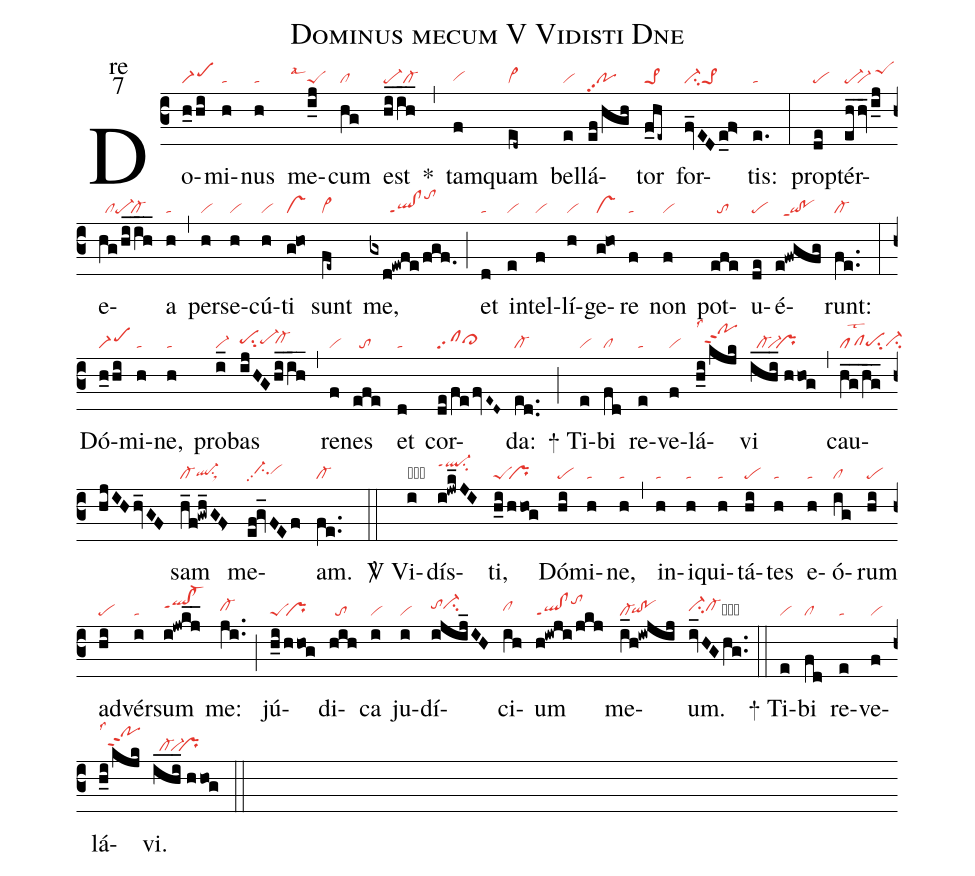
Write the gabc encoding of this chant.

name:Dominus mecum V Vidisti Dne;
office-part:re;
mode:7;
nabc-lines:1;
%%
(c3) Do(h_0/hi|scM1)mi(h|ta)nus(h|ta) me(i_j|`````peSlsal1)cum(hg|cl) est(hi_ih__|pe-cl-) <sp>*</sp>(,) tam(f|vihg)quam(ed~|vi>) bel(e|vi)lá(ef/hgh|popp2)tor(f_he~|pe>1) for(fv_EDe_f>|ci-pe>1)tis:(e.|ta) (:) prop(de|pe)tér(eh_hv_i_j|pe-``vi-/peShj)e(hg/hi_ih__|//clpe-`cl-)a(h|ta) (,) per(h|vi)se(h|vi)cú(h|vi)ti(g@ho|vs) sunt(fe~|vi>) me,(gxd!ewfe/fgf.|//////ql!clppt1tohl) (;) et(d|ta) in(e|vi)tel(f|vi)lí(h|vi)ge(g@ho|vs)re(f|ta) non(f|vi) pot(efe|//to)u(de|pe)é(e!fwgfg|//qi!poppt1)runt:(fe..|cl-) (:) Dó(h_0/hi|scM1)mi(h|ta)ne,(h|ta) pro(i_|vi-)bas(ijHGhi_ih__|pehhsu2pe-hh`cl-hh) (,) re(f|vi)nes(efe|//to) et(d|ta) cor(de/fe/fvE~D~|clpp2cl>hh)da:(ed..|cl-) (;)
<sp>+</sp> Ti(e|vi)bi(fd|cl) re(e|ta)ve(f|vi)lá(h_i/kjk|pohlppt2lss1)vi(i_h_i_//hhog|//cl-`vi-``pr) (,) cau(hg__/hg__/hjIHhv_GF|pflst2pehgsu2ci-hg)sam(h_f!gwh_GF>|cl-ql-hgsu1sux1) me(ef!gv_FEf|//ci-hhpp2vihh)am.(fe..|cl-) (::)

<sp>V/</sp> Vi(i|obta)dís(i!jwk_JI|ql-hkppt1su2)ti,(h_i/hhog|peS`pr) Dó(hi|pe)mi(h|ta)ne,(h|ta) (,) in(h|ta)i(h|ta)qui(h|ta)tá(hi|pe)tes(h|ta) e(h|ta)ó(ig|cl)rum(hi|pe) ad(hi|pe)vér(i|ta)sum(i!jwkj__|qlhi!cl-hippt1) me:(ji..|cl-hh) (;) jú(h_i/hhog|peS`pr)di(hih|//to)ca(i|vi) ju(i|vi)dí(ijij_IH|tohici-hi)ci(ih|clhh)um(h!iwji/jkj|ql!clppt1tohk) me(i_h!iwjij|cl-`qihg!pohg)um.(iv_HGhg..|ci-hhcl-hhcb) (::)
<sp>+</sp> Ti(e|vi)bi(fd|cl) re(e|ta)ve(f|vi)lá(h_i/kjk|pohlppt2lss1)vi.(i_h_i_//hhog|//cl-`vi-``pr) (::)
